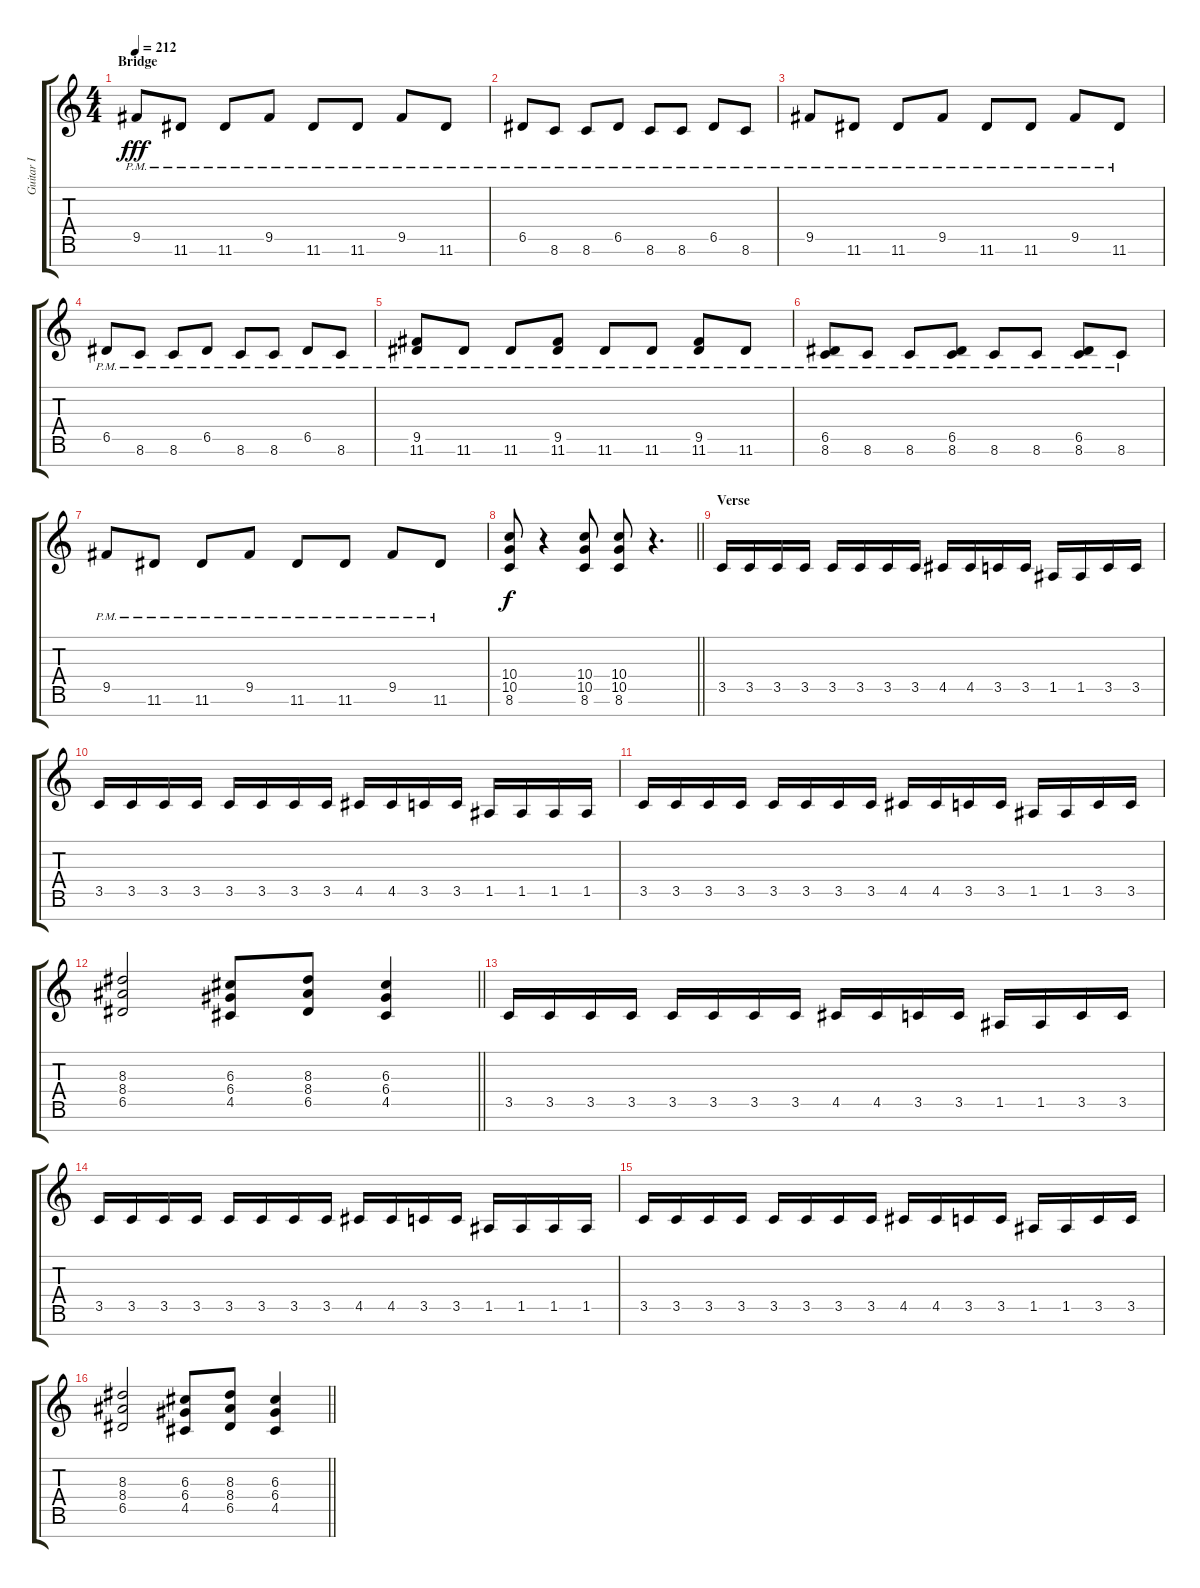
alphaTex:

\track ("Guitar I" "Guitar I") {instrument distortionguitar}
\staff {score tabs}
\tuning (E4 B3 G3 D3 A2 E2 B1) {hide}
\ts (4 4)
\section ("" "Bridge")
\tempo 212
\clef g2
\ks c
9.5{pm}.8{dy fff} 11.6{pm}.8 11.6{pm}.8 9.5{pm}.8 11.6{pm}.8 11.6{pm}.8 9.5{pm}.8 11.6{pm}.8 |
6.5{pm}.8 8.6{pm}.8 8.6{pm}.8 6.5{pm}.8 8.6{pm}.8 8.6{pm}.8 6.5{pm}.8 8.6{pm}.8 |
9.5{pm}.8 11.6{pm}.8 11.6{pm}.8 9.5{pm}.8 11.6{pm}.8 11.6{pm}.8 9.5{pm}.8 11.6{pm}.8 |
6.5{pm}.8 8.6{pm}.8 8.6{pm}.8 6.5{pm}.8 8.6{pm}.8 8.6{pm}.8 6.5{pm}.8 8.6{pm}.8 |
(9.5{pm} 11.6{pm}).8 11.6{pm}.8 11.6{pm}.8 (9.5{pm} 11.6{pm}).8 11.6{pm}.8 11.6{pm}.8 (9.5{pm} 11.6{pm}).8 11.6{pm}.8 |
(6.5{pm} 8.6{pm}).8 8.6{pm}.8 8.6{pm}.8 (6.5{pm} 8.6{pm}).8 8.6{pm}.8 8.6{pm}.8 (6.5{pm} 8.6{pm}).8 8.6{pm}.8 |
9.5{pm}.8 11.6{pm}.8 11.6{pm}.8 9.5{pm}.8 11.6{pm}.8 11.6{pm}.8 9.5{pm}.8 11.6{pm}.8 |
\barLineRight lightlight
(10.4 10.5 8.6).8{dy f} r.4 (10.4 10.5 8.6).8 (10.4 10.5 8.6).8 r.4{d} |
\section ("" "Verse")
3.5.16 3.5.16 3.5.16 3.5.16 3.5.16 3.5.16 3.5.16 3.5.16 4.5.16 4.5.16 3.5.16 3.5.16 1.5.16 1.5.16 3.5.16 3.5.16 |
3.5.16 3.5.16 3.5.16 3.5.16 3.5.16 3.5.16 3.5.16 3.5.16 4.5.16 4.5.16 3.5.16 3.5.16 1.5.16 1.5.16 1.5.16 1.5.16 |
3.5.16 3.5.16 3.5.16 3.5.16 3.5.16 3.5.16 3.5.16 3.5.16 4.5.16 4.5.16 3.5.16 3.5.16 1.5.16 1.5.16 3.5.16 3.5.16 |
\barLineRight lightlight
(8.3 8.4 6.5).2 (6.3 6.4 4.5).8 (8.3 8.4 6.5).8 (6.3 6.4 4.5).4 |
3.5.16 3.5.16 3.5.16 3.5.16 3.5.16 3.5.16 3.5.16 3.5.16 4.5.16 4.5.16 3.5.16 3.5.16 1.5.16 1.5.16 3.5.16 3.5.16 |
3.5.16 3.5.16 3.5.16 3.5.16 3.5.16 3.5.16 3.5.16 3.5.16 4.5.16 4.5.16 3.5.16 3.5.16 1.5.16 1.5.16 1.5.16 1.5.16 |
3.5.16 3.5.16 3.5.16 3.5.16 3.5.16 3.5.16 3.5.16 3.5.16 4.5.16 4.5.16 3.5.16 3.5.16 1.5.16 1.5.16 3.5.16 3.5.16 |
\barLineRight lightlight
(8.3 8.4 6.5).2 (6.3 6.4 4.5).8 (8.3 8.4 6.5).8 (6.3 6.4 4.5).4
